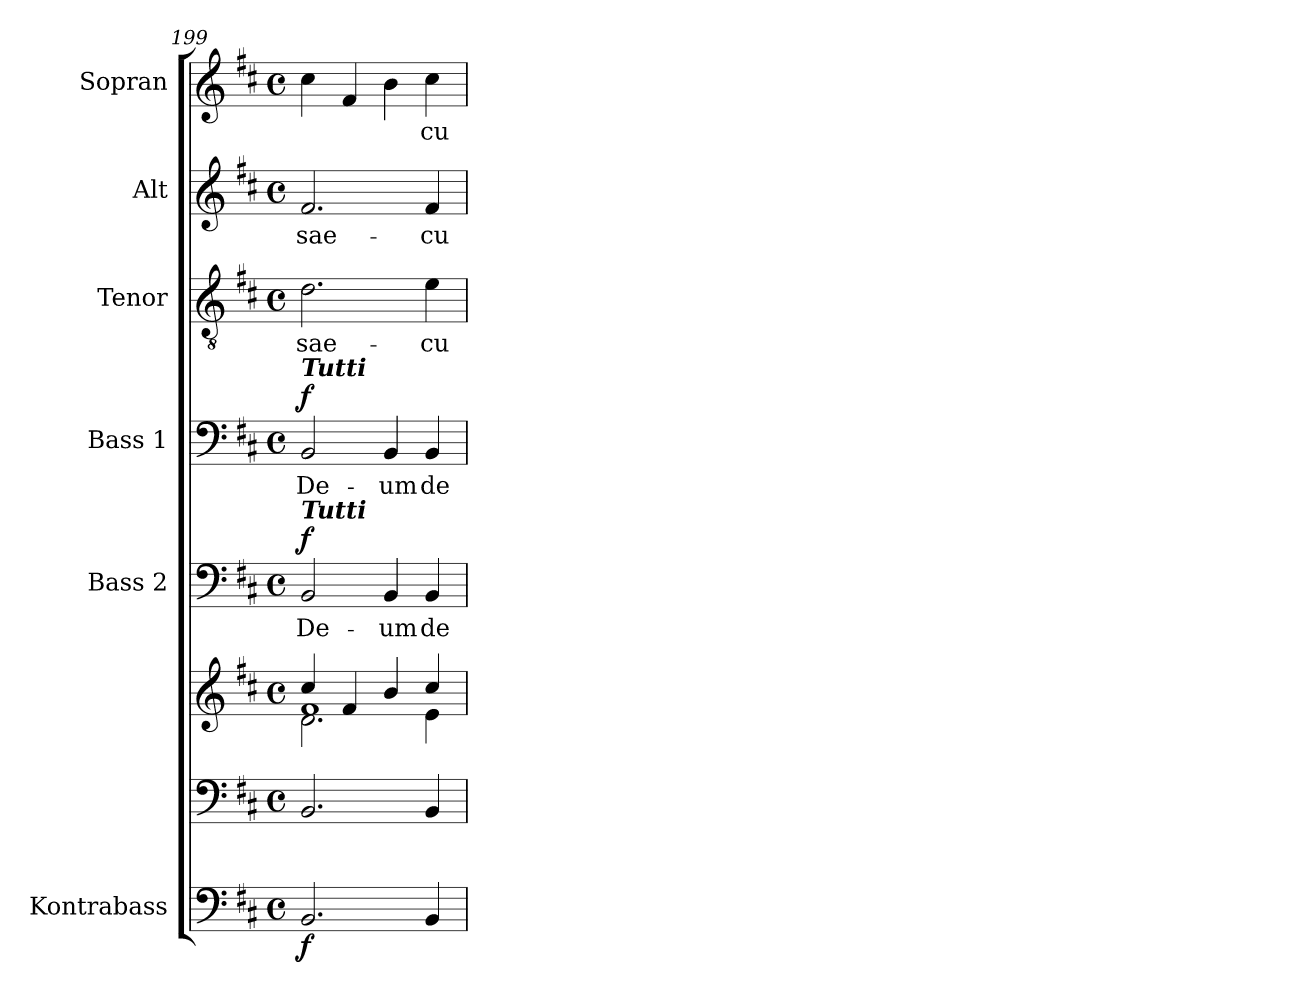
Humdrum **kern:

**kern	**dynam	**kern	**kern	**kern	**text	**dynam	**kern	**text	**dynam	**kern	**text	**kern	**text	**kern	**text
*part7	*part7	*part6	*part6	*part5	*part5	*part5	*part4	*part4	*part4	*part3	*part3	*part2	*part2	*part1	*part1
*staff8	*staff8	*staff7	*staff6	*staff5	*staff5	*staff5	*staff4	*staff4	*staff4	*staff3	*staff3	*staff2	*staff2	*staff1	*staff1
*I"Kontrabass	*	*	*	*I"Bass 2	*	*	*I"Bass 1	*	*	*I"Tenor	*	*I"Alt	*	*I"Sopran	*
*I'Kb.	*	*	*	*I'B. 2	*	*	*I'B. 1	*	*	*I'T.	*	*I'A.	*	*I'S.	*
*clefF4	*	*clefF4	*clefG2	*clefF4	*	*	*clefF4	*	*	*clefGv2	*	*clefG2	*	*clefG2	*
*ITrd7c12	*	*	*	*	*	*	*	*	*	*	*	*	*	*	*
*k[f#c#]	*	*k[f#c#]	*k[f#c#]	*k[f#c#]	*	*	*k[f#c#]	*	*	*k[f#c#]	*	*k[f#c#]	*	*k[f#c#]	*
*D:	*	*D:	*D:	*D:	*	*	*D:	*	*	*D:	*	*D:	*	*D:	*
*M4/4	*	*M4/4	*M4/4	*M4/4	*	*	*M4/4	*	*	*M4/4	*	*M4/4	*	*M4/4	*
*met(c)	*	*met(c)	*met(c)	*met(c)	*	*	*met(c)	*	*	*met(c)	*	*met(c)	*	*met(c)	*
=199	=199	=199	=199	=199	=199	=199	=199	=199	=199	=199	=199	=199	=199	=199	=199
*	*	*	*^	*	*	*	*	*	*	*	*	*	*	*	*
*	*	*	*	*^	*	*	*	*	*	*	*	*	*	*	*	*
!	!	!	!	!	!	!	!	!	!LO:TX:a:Bi:t=Tutti	!	!	!	!	!	!	!	!
!	!	!	!	!	!	!LO:TX:a:Bi:t=Tutti	!	!	!	!	!	!	!	!	!	!	!
!	!LO:DY:b	!	!	!	!	!	!LO:LY:b	!LO:DY:a	!	!LO:LY:b	!LO:DY:a	!	!LO:LY:b	!	!LO:LY:b	!	!
2.BBB/	f	2.BB/	4cc#/	2.d\	1f#	2BB/	De-	f	2BB/	De-	f	2.d\	sae-	2.f#/	sae-	4cc#\	.
.	.	.	4f#/	.	.	.	.	.	.	.	.	.	.	.	.	4f#/	.
!	!	!	!	!	!	!	!LO:LY:b	!	!	!LO:LY:b	!	!	!	!	!	!	!
.	.	.	4b/	.	.	4BB/	-um	.	4BB/	-um	.	.	.	.	.	4b\	.
!	!	!	!	!	!	!	!LO:LY:b	!	!	!LO:LY:b	!	!	!LO:LY:b	!	!LO:LY:b	!	!LO:LY:b
4BBB/	.	4BB/	4cc#/	4e\	.	4BB/	de	.	4BB/	de	.	4e\	-cu-	4f#/	-cu-	4cc#\	-cu-
*	*	*	*v	*v	*v	*	*	*	*	*	*	*	*	*	*	*	*
=	=	=	=	=	=	=	=	=	=	=	=	=	=	=	=
*-	*-	*-	*-	*-	*-	*-	*-	*-	*-	*-	*-	*-	*-	*-	*-
